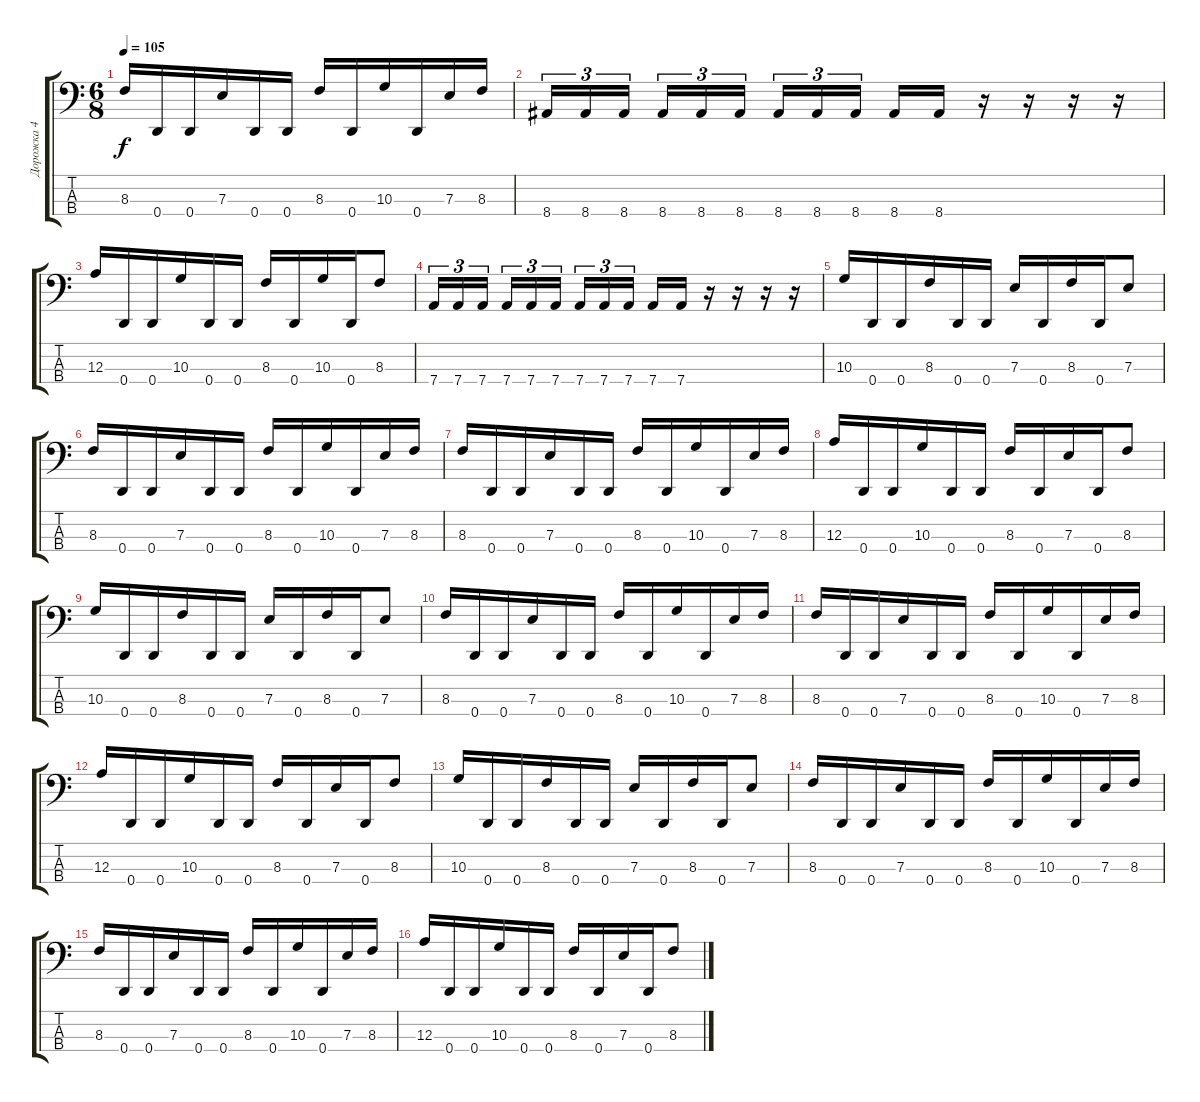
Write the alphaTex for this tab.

\track ("Дорожка 4" "Дорожка 4") {instrument electricbasspick}
\staff {score tabs}
\tuning (G2 D2 A1 D1) {hide}
\ts (6 8)
\tempo 105
\clef f4
\ks c
8.3.16{dy f} 0.4.16 0.4.16 7.3.16 0.4.16 0.4.16 8.3.16 0.4.16 10.3.16 0.4.16 7.3.16 8.3.16 |
8.4.16{tu (3 2)} 8.4.16{tu (3 2)} 8.4.16{tu (3 2) beam splitsecondary} 8.4.16{tu (3 2)} 8.4.16{tu (3 2)} 8.4.16{tu (3 2) beam splitsecondary} 8.4.16{tu (3 2)} 8.4.16{tu (3 2)} 8.4.16{tu (3 2)} 8.4.16 8.4.16 r.16 r.16 r.16 r.16 |
12.3.16 0.4.16 0.4.16 10.3.16 0.4.16 0.4.16 8.3.16 0.4.16 10.3.16 0.4.16 8.3.8 |
7.4.16{tu (3 2)} 7.4.16{tu (3 2)} 7.4.16{tu (3 2) beam splitsecondary} 7.4.16{tu (3 2)} 7.4.16{tu (3 2)} 7.4.16{tu (3 2) beam splitsecondary} 7.4.16{tu (3 2)} 7.4.16{tu (3 2)} 7.4.16{tu (3 2)} 7.4.16 7.4.16 r.16 r.16 r.16 r.16 |
10.3.16 0.4.16 0.4.16 8.3.16 0.4.16 0.4.16 7.3.16 0.4.16 8.3.16 0.4.16 7.3.8 |
8.3.16 0.4.16 0.4.16 7.3.16 0.4.16 0.4.16 8.3.16 0.4.16 10.3.16 0.4.16 7.3.16 8.3.16 |
8.3.16 0.4.16 0.4.16 7.3.16 0.4.16 0.4.16 8.3.16 0.4.16 10.3.16 0.4.16 7.3.16 8.3.16 |
12.3.16 0.4.16 0.4.16 10.3.16 0.4.16 0.4.16 8.3.16 0.4.16 7.3.16 0.4.16 8.3.8 |
10.3.16 0.4.16 0.4.16 8.3.16 0.4.16 0.4.16 7.3.16 0.4.16 8.3.16 0.4.16 7.3.8 |
8.3.16 0.4.16 0.4.16 7.3.16 0.4.16 0.4.16 8.3.16 0.4.16 10.3.16 0.4.16 7.3.16 8.3.16 |
8.3.16 0.4.16 0.4.16 7.3.16 0.4.16 0.4.16 8.3.16 0.4.16 10.3.16 0.4.16 7.3.16 8.3.16 |
12.3.16 0.4.16 0.4.16 10.3.16 0.4.16 0.4.16 8.3.16 0.4.16 7.3.16 0.4.16 8.3.8 |
10.3.16 0.4.16 0.4.16 8.3.16 0.4.16 0.4.16 7.3.16 0.4.16 8.3.16 0.4.16 7.3.8 |
8.3.16 0.4.16 0.4.16 7.3.16 0.4.16 0.4.16 8.3.16 0.4.16 10.3.16 0.4.16 7.3.16 8.3.16 |
8.3.16 0.4.16 0.4.16 7.3.16 0.4.16 0.4.16 8.3.16 0.4.16 10.3.16 0.4.16 7.3.16 8.3.16 |
12.3.16 0.4.16 0.4.16 10.3.16 0.4.16 0.4.16 8.3.16 0.4.16 7.3.16 0.4.16 8.3.8
